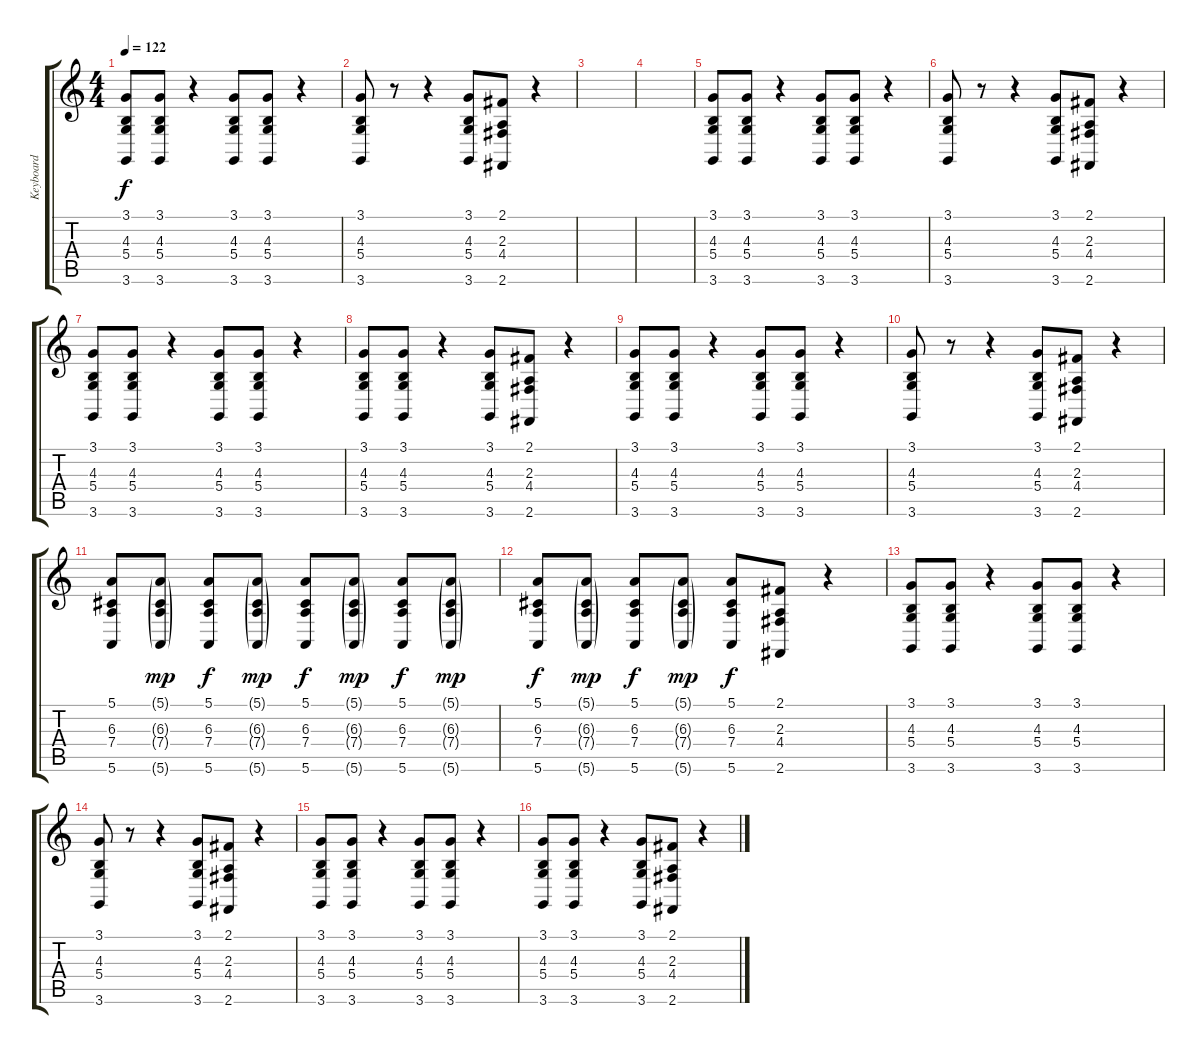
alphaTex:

\track ("Keyboard" "Keyboard") {instrument electricpiano1}
\staff {score tabs}
\tuning (E4 B3 G3 D3 A2 E2) {hide}
\ts (4 4)
\tempo 122
\clef g2
\ks c
(3.1 4.3 5.4 3.6).8{dy f} (3.1 4.3 5.4 3.6).8 r.4 (3.1 4.3 5.4 3.6).8 (3.1 4.3 5.4 3.6).8 r.4 |
(3.1 4.3 5.4 3.6).8 r.8 r.4 (3.1 4.3 5.4 3.6).8 (2.1 2.3 4.4 2.6).8 r.4 |
|
|
(3.1 4.3 5.4 3.6).8 (3.1 4.3 5.4 3.6).8 r.4 (3.1 4.3 5.4 3.6).8 (3.1 4.3 5.4 3.6).8 r.4 |
(3.1 4.3 5.4 3.6).8 r.8 r.4 (3.1 4.3 5.4 3.6).8 (2.1 2.3 4.4 2.6).8 r.4 |
(3.1 4.3 5.4 3.6).8 (3.1 4.3 5.4 3.6).8 r.4 (3.1 4.3 5.4 3.6).8 (3.1 4.3 5.4 3.6).8 r.4 |
(3.1 4.3 5.4 3.6).8 (3.1 4.3 5.4 3.6).8 r.4 (3.1 4.3 5.4 3.6).8 (2.1 2.3 4.4 2.6).8 r.4 |
(3.1 4.3 5.4 3.6).8 (3.1 4.3 5.4 3.6).8 r.4 (3.1 4.3 5.4 3.6).8 (3.1 4.3 5.4 3.6).8 r.4 |
(3.1 4.3 5.4 3.6).8 r.8 r.4 (3.1 4.3 5.4 3.6).8 (2.1 2.3 4.4 2.6).8 r.4 |
(5.1 6.3 7.4 5.6).8 (5.1{g} 6.3{g} 7.4{g} 5.6{g}).8{dy mp} (5.1 6.3 7.4 5.6).8{dy f} (5.1{g} 6.3{g} 7.4{g} 5.6{g}).8{dy mp} (5.1 6.3 7.4 5.6).8{dy f} (5.1{g} 6.3{g} 7.4{g} 5.6{g}).8{dy mp} (5.1 6.3 7.4 5.6).8{dy f} (5.1{g} 6.3{g} 7.4{g} 5.6{g}).8{dy mp} |
(5.1 6.3 7.4 5.6).8{dy f} (5.1{g} 6.3{g} 7.4{g} 5.6{g}).8{dy mp} (5.1 6.3 7.4 5.6).8{dy f} (5.1{g} 6.3{g} 7.4{g} 5.6{g}).8{dy mp} (5.1 6.3 7.4 5.6).8{dy f} (2.1 2.3 4.4 2.6).8 r.4 |
(3.1 4.3 5.4 3.6).8 (3.1 4.3 5.4 3.6).8 r.4 (3.1 4.3 5.4 3.6).8 (3.1 4.3 5.4 3.6).8 r.4 |
(3.1 4.3 5.4 3.6).8 r.8 r.4 (3.1 4.3 5.4 3.6).8 (2.1 2.3 4.4 2.6).8 r.4 |
(3.1 4.3 5.4 3.6).8 (3.1 4.3 5.4 3.6).8 r.4 (3.1 4.3 5.4 3.6).8 (3.1 4.3 5.4 3.6).8 r.4 |
(3.1 4.3 5.4 3.6).8 (3.1 4.3 5.4 3.6).8 r.4 (3.1 4.3 5.4 3.6).8 (2.1 2.3 4.4 2.6).8 r.4
